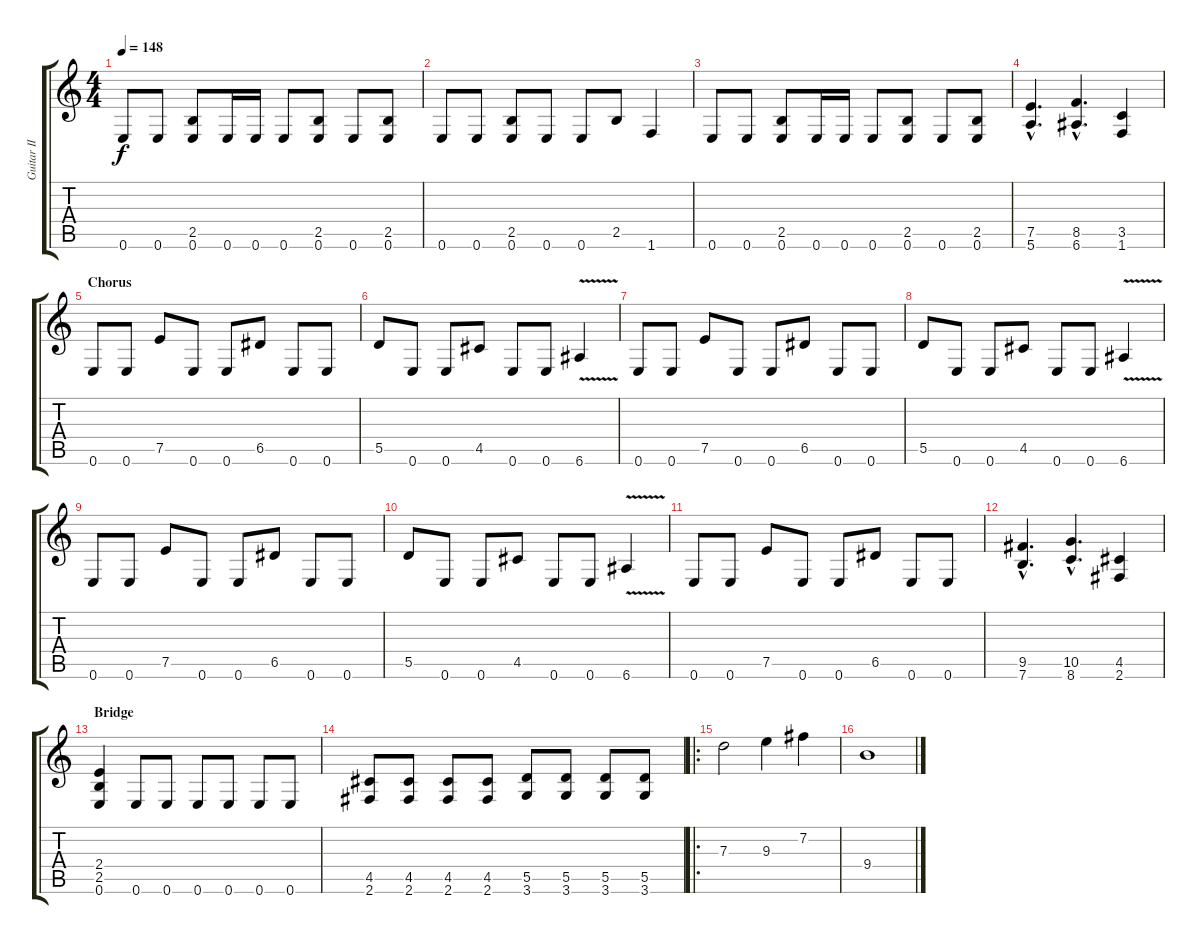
\track ("Guitar II" "Guitar II") {instrument distortionguitar}
\staff {score tabs}
\tuning (E4 B3 G3 D3 A2 E2) {hide}
\ts (4 4)
\tempo 148
\clef g2
\ks c
0.6.8{dy f} 0.6.8 (2.5 0.6).8 0.6.16 0.6.16 0.6.8 (2.5 0.6).8 0.6.8 (2.5 0.6).8 |
0.6.8 0.6.8 (2.5 0.6).8 0.6.8 0.6.8 2.5.8 1.6.4 |
0.6.8 0.6.8 (2.5 0.6).8 0.6.16 0.6.16 0.6.8 (2.5 0.6).8 0.6.8 (2.5 0.6).8 |
(7.5{hac} 5.6{hac}).4{d} (8.5{hac} 6.6{hac}).4{d} (3.5 1.6).4 |
\section ("" "Chorus")
0.6.8 0.6.8 7.5.8 0.6.8 0.6.8 6.5.8 0.6.8 0.6.8 |
5.5.8 0.6.8 0.6.8 4.5.8 0.6.8 0.6.8 6.6{v}.4 |
0.6.8 0.6.8 7.5.8 0.6.8 0.6.8 6.5.8 0.6.8 0.6.8 |
5.5.8 0.6.8 0.6.8 4.5.8 0.6.8 0.6.8 6.6{v}.4 |
0.6.8 0.6.8 7.5.8 0.6.8 0.6.8 6.5.8 0.6.8 0.6.8 |
5.5.8 0.6.8 0.6.8 4.5.8 0.6.8 0.6.8 6.6{v}.4 |
0.6.8 0.6.8 7.5.8 0.6.8 0.6.8 6.5.8 0.6.8 0.6.8 |
(9.5{hac} 7.6{hac}).4{d} (10.5{hac} 8.6{hac}).4{d} (4.5 2.6).4 |
\section ("" "Bridge")
(2.4 2.5 0.6).4 0.6.8 0.6.8 0.6.8 0.6.8 0.6.8 0.6.8 |
(4.5 2.6).8 (4.5 2.6).8 (4.5 2.6).8 (4.5 2.6).8 (5.5 3.6).8 (5.5 3.6).8 (5.5 3.6).8 (5.5 3.6).8 |
\ro
7.3.2 9.3.4 7.2.4 |
9.4.1
